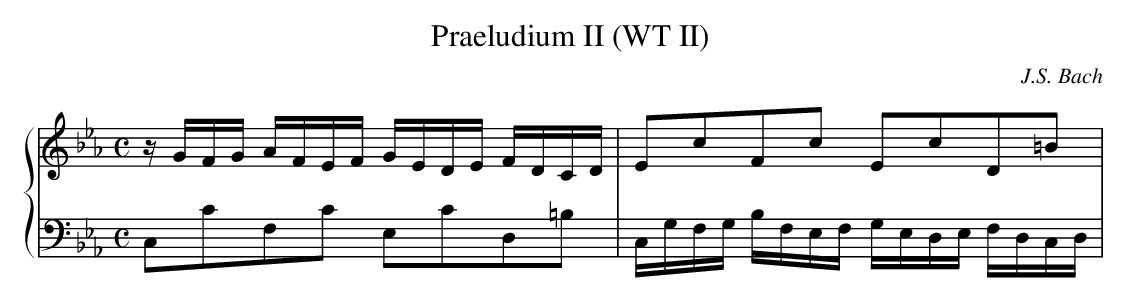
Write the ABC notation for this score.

X:1
T: Praeludium II (WT II)
C: J.S. Bach
M: C
L: 1/16
%%staves {RH LH}
K:Cm
V:RH clef=treble
  zGFG AFEF GEDE FDCD     | E2c2F2c2 E2c2D2=B2                  |
V:LH clef=bass middle=D,
  C,2C2F,2C2 E,2C2D,2=B,2 | C,G,F,G, B,F,E,F, G,E,D,E, F,D,C,D, |
